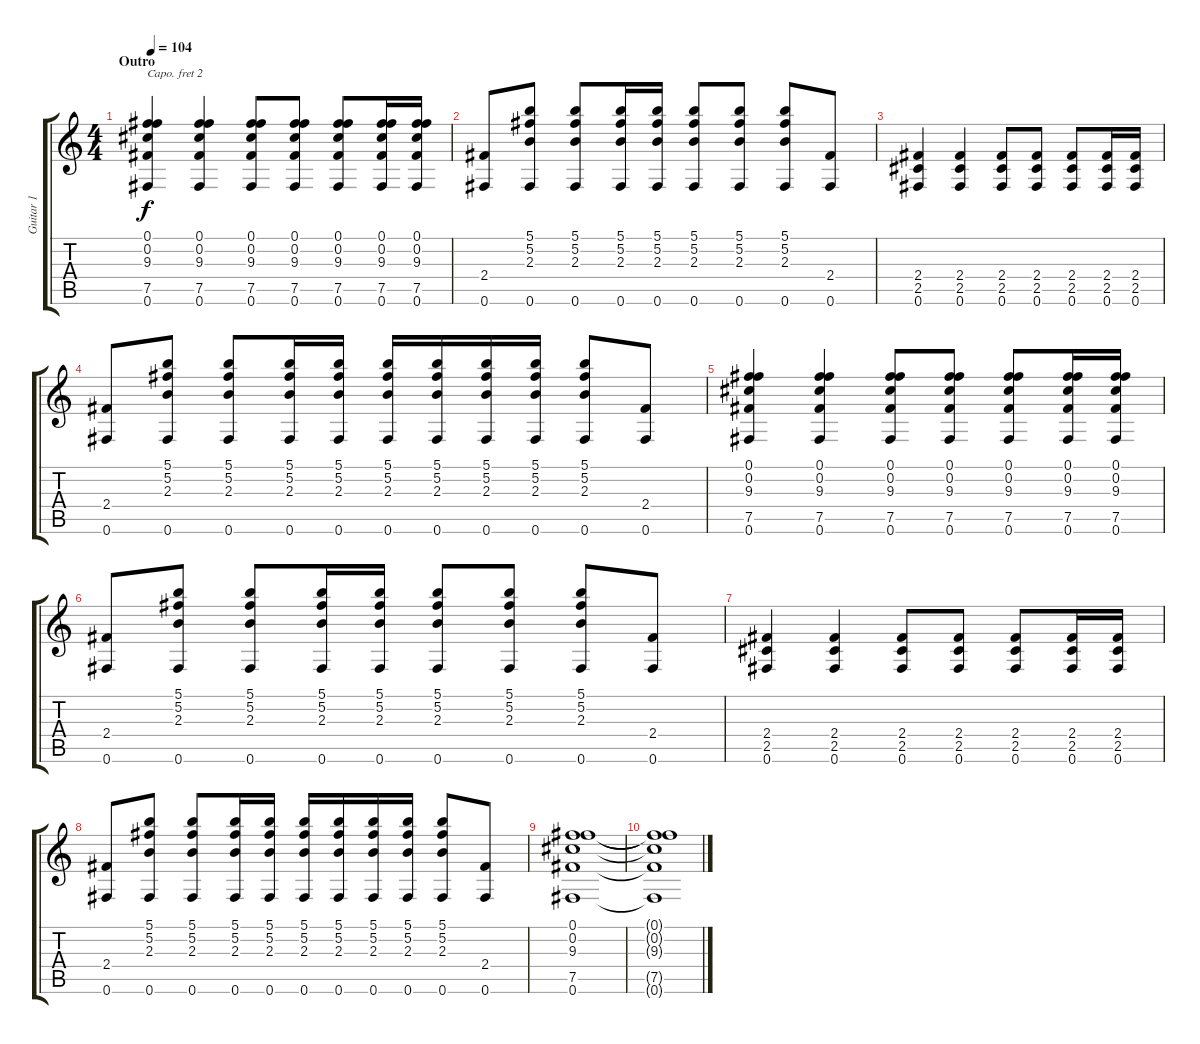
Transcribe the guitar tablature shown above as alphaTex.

\track ("Guitar 1" "Guitar 1") {instrument distortionguitar}
\staff {score tabs}
\capo 2
\tuning (E4 B3 G3 D3 A2 E2) {hide}
\ts (4 4)
\section ("" "Outro")
\tempo 104
\clef g2
\ks c
(0.1 0.2 9.3 7.5 0.6).4{dy f volume 6} (0.1 0.2 9.3 7.5 0.6).4 (0.1 0.2 9.3 7.5 0.6).8 (0.1 0.2 9.3 7.5 0.6).8 (0.1 0.2 9.3 7.5 0.6).8 (0.1 0.2 9.3 7.5 0.6).16 (0.1 0.2 9.3 7.5 0.6).16 |
(2.4 0.6).8 (5.1 5.2 2.3 0.6).8 (5.1 5.2 2.3 0.6).8 (5.1 5.2 2.3 0.6).16 (5.1 5.2 2.3 0.6).16 (5.1 5.2 2.3 0.6).8 (5.1 5.2 2.3 0.6).8 (5.1 5.2 2.3 0.6).8 (2.4 0.6).8 |
(2.4 2.5 0.6).4 (2.4 2.5 0.6).4 (2.4 2.5 0.6).8 (2.4 2.5 0.6).8 (2.4 2.5 0.6).8 (2.4 2.5 0.6).16 (2.4 2.5 0.6).16 |
(2.4 0.6).8 (5.1 5.2 2.3 0.6).8 (5.1 5.2 2.3 0.6).8 (5.1 5.2 2.3 0.6).16 (5.1 5.2 2.3 0.6).16 (5.1 5.2 2.3 0.6).16 (5.1 5.2 2.3 0.6).16 (5.1 5.2 2.3 0.6).16 (5.1 5.2 2.3 0.6).16 (5.1 5.2 2.3 0.6).8 (2.4 0.6).8 |
(0.1 0.2 9.3 7.5 0.6).4{volume 2} (0.1 0.2 9.3 7.5 0.6).4 (0.1 0.2 9.3 7.5 0.6).8 (0.1 0.2 9.3 7.5 0.6).8 (0.1 0.2 9.3 7.5 0.6).8 (0.1 0.2 9.3 7.5 0.6).16 (0.1 0.2 9.3 7.5 0.6).16 |
(2.4 0.6).8 (5.1 5.2 2.3 0.6).8 (5.1 5.2 2.3 0.6).8 (5.1 5.2 2.3 0.6).16 (5.1 5.2 2.3 0.6).16 (5.1 5.2 2.3 0.6).8 (5.1 5.2 2.3 0.6).8 (5.1 5.2 2.3 0.6).8 (2.4 0.6).8 |
(2.4 2.5 0.6).4 (2.4 2.5 0.6).4 (2.4 2.5 0.6).8 (2.4 2.5 0.6).8 (2.4 2.5 0.6).8 (2.4 2.5 0.6).16 (2.4 2.5 0.6).16 |
(2.4 0.6).8 (5.1 5.2 2.3 0.6).8 (5.1 5.2 2.3 0.6).8 (5.1 5.2 2.3 0.6).16 (5.1 5.2 2.3 0.6).16 (5.1 5.2 2.3 0.6).16 (5.1 5.2 2.3 0.6).16 (5.1 5.2 2.3 0.6).16 (5.1 5.2 2.3 0.6).16 (5.1 5.2 2.3 0.6).8 (2.4 0.6).8 |
(0.1 0.2 9.3 7.5 0.6).1 |
(0.1{t} 0.2{t} 9.3{t} 7.5{t} 0.6{t}).1
